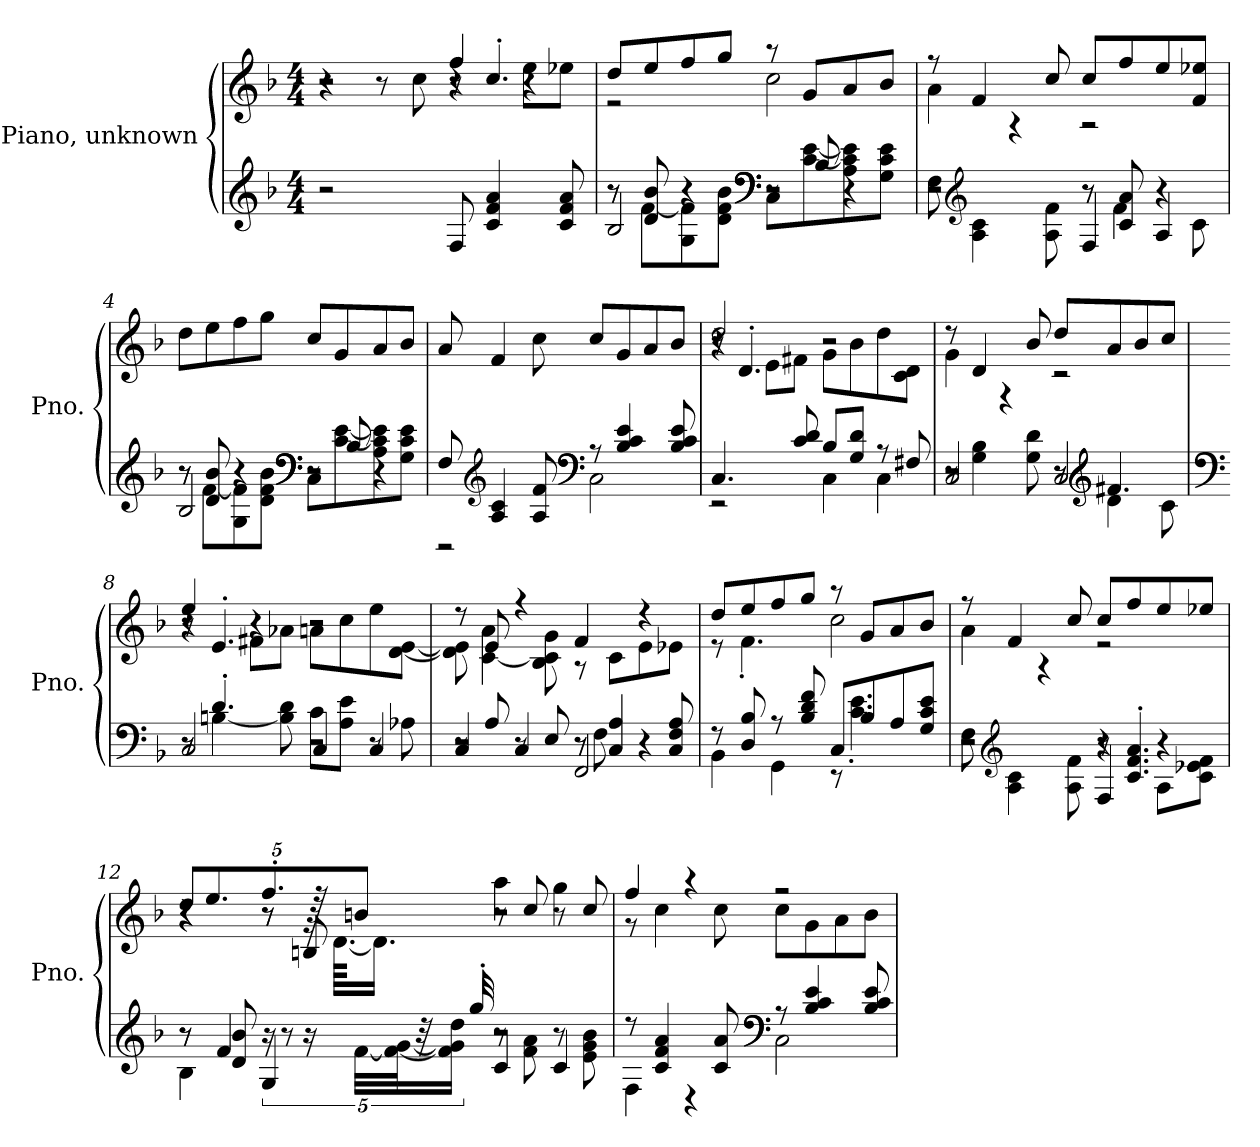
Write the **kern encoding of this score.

**kern	**kern
*part1	*part1
*staff2	*staff1
*I"Piano, unknown	*
*I'Pno.	*
*clefG2	*clefG2
*k[b-]	*k[b-]
*M4/4	*M4/4
*MM120	*MM120
=1	=1
*	*^
*	*	*^
2r	2r	4r	2r
.	.	8r	.
.	.	8cc\	.
8F/	4ff/	4r	8r
4c/ 4f/ 4a/	.	.	4.cc'/
.	4r	8ee\L	.
8c/ 8f/ 8a/	.	8ee-X\J	.
*	*	*v	*v
=2	=2	=2
*^	*	*
*	*^	*	*
8r	8r	2B-/	8dd/L	2r
8d/ 8b-/	[8f\L	.	8ee/	.
4r	8G\ 8f\]	.	8ff/	.
.	8d\ 8f\ 8b-\J	.	8gg/J	.
*clefF4	*	*	*	*
2r	8C\L	8r	8r	2cc\
.	[8c\ [8e\	8B-/	8g/L	.
.	8A\ 8c\] 8e\]	4r	8a/	.
.	8G\ 8c\ 8e\J	.	8b-/J	.
=3	=3	=3	=3	=3
2r	8F\	2r	8r	4a\
*clefG2	*	*	*	*
.	4A\ 4c\	.	4f/	.
.	.	.	.	4r
.	8A\ 8f\	.	8cc/	.
8r	8r	4F/	8cc/L	2r
8c/ 8a/	4f\	.	8ff/	.
4r	.	4A/	8ee/	.
.	8c\	.	8f/ 8ee-X/J	.
*	*	*	*v	*v
!!LO:LB:g=z
=4	=4	=4	=4
8r	8r	2B-/	8dd\L
8d/ 8b-/	[8f\L	.	8ee\
4r	8G\ 8f\]	.	8ff\
.	8d\ 8f\ 8b-\J	.	8gg\J
*clefF4	*	*	*
2r	8C\L	8r	8cc/L
.	[8c\ [8e\	8B-/	8g/
.	8A\ 8c\] 8e\]	4r	8a/
.	8G\ 8c\ 8e\J	.	8b-/J
*	*v	*v	*
=5	=5	=5
8F/	2r	8a/
*clefG2	*	*
4A/ 4c/	.	4f/
8A/ 8f/	.	8cc\
*clefF4	*	*
8r	2C\	8cc/L
4B-/ 4c/ 4e/	.	8g/
.	.	8a/
8B-/ 8c/ 8e/	.	8b-/J
=6	=6	=6
*	*	*^
*	*	*	*^
4.C/	2r	2dd/	4r	8r
.	.	.	.	4.d'/
.	.	.	8e\L	.
8c/ 8d/	.	.	8f#X\J	.
8B-/L	4C\	2r	8g\L	2r
8G/ 8d/J	.	.	8b-\	.
8r	4C\	.	8dd\	.
8F#X/	.	.	8c\ 8d\J	.
*	*	*	*v	*v
!!LO:LB:g=z
=7	=7	=7	=7
*	*^	*	*
2r	8r	2C/	8r	4g\
.	4G\ 4B-\	.	4d/	.
.	.	.	.	4r
.	8G\ 8d\	.	8b-/	.
8r	8r	2C/	8dd/L	2r
*clefG2	*	*	*	*
4.f#X/	4d\	.	8a/	.
.	.	.	8b-/	.
.	8c\	.	8cc/J	.
*	*	*	*v	*v
=8	=8	=8	=8
*clefF4	*	*	*
*	*	*	*^
*	*	*	*	*^
8r	8r	2C/	4ee/	4r	8r
4.d'/	[4Bn\	.	.	.	4.e'/
.	.	.	4r	8f#X\L	.
.	8B\] 8d\	.	.	8a-X\J	.
2r	8c\L	4C/	2r	8an\L	2r
.	8A\ 8e\J	.	.	8cc\	.
.	8r	4C/	.	8ee\	.
.	8A-X\	.	.	[8d\ [8e\J	.
*	*	*	*	*v	*v
=9	=9	=9	=9	=9
8r	2r	4C/	8r	8d\] 8e\]
8A/	.	.	8e/	[4c\ 4a\
8r	.	4C/	4r	.
8E/	.	.	.	8B-\ 8c\] 8g\
8r	8r	2FF/	4f/	8r
4C/ 4A/	8F\	.	.	8c\L
.	4r	.	4r	8e\
8C/ 8F/ 8A/	.	.	.	8e-X\J
*	*v	*v	*	*
!!LO:LB:g=z	!!
=10	=10	=10	=10
8r	4BB-\	8dd/L	8r
8D/ 8B-/	.	8ee/	4.f'\
8r	4GG\	8ff/	.
8B-/ 8d/ 8f/	.	8gg/J	.
8C/L	8r	8r	2cc\
8B-/	4.c\' 4.e\'	8g/L	.
8A/	.	8a/	.
8G/ 8c/ 8e/J	.	8b-/J	.
=11	=11	=11	=11
*	*^	*	*
2r	8F\	2r	8r	4a\
*clefG2	*	*	*	*
.	4A\ 4c\	.	4f/	.
.	.	.	.	4r
.	8A\ 8f\	.	8cc/	.
8r	4r	4F/	8cc/L	2r
4.c/' 4.f/' 4.a/'	.	.	8ff/	.
.	8A\L	4r	8ee/	.
.	8c\ 8e-X\ 8f\J	.	8ee-X/J	.
*	*	*	*v	*v
!!LO:LB:g=z
=12	=12	=12	=12
*	*	*	*Xbrackettup
*	*	*	*^
*	*	*	*	*^
8r	4B-\	8r	10dd/L	4r	4r
.	.	.	10.ee/	.	.
4f/	.	8d/ 8b-/	.	.	.
.	20r	4G/	10.ff'/	8r	8r
.	10r	.	.	.	.
16r	.	.	.	128r	8Bn/
.	.	.	.	[64.d\KKLL	.
.	[40f\LLL	.	10bn/J	.	.
.	.	.	.	16.d\JJ]	.
.	40f\_ [40g\J	.	.	.	.
32r	.	.	.	.	.
.	20f\] 20g\] 20dd\JJ	.	.	.	.
32gg'/	.	.	.	.	.
2r	8r	4c/	8r	4aa\	2r
.	8f\ 8a\	.	8cc/	.	.
.	8r	4c/	8r	4gg\	.
.	8e\ 8g\ 8b-\	.	8cc/	.	.
*	*v	*v	*	*	*
*	*	*	*v	*v
=13	=13	=13	=13
8r	4F\	4ff/	8r
4c/ 4f/ 4a/	.	.	4cc\
.	4r	4r	.
8c/ 8a/	.	.	8cc\
*clefF4	*	*	*
8r	2C\	2r	8cc\L
4B-/ 4c/ 4e/	.	.	8g\
.	.	.	8a\
8B-/ 8c/ 8e/	.	.	8b-\J
*v	*v	*	*
*	*v	*v
=	=
*-	*-
